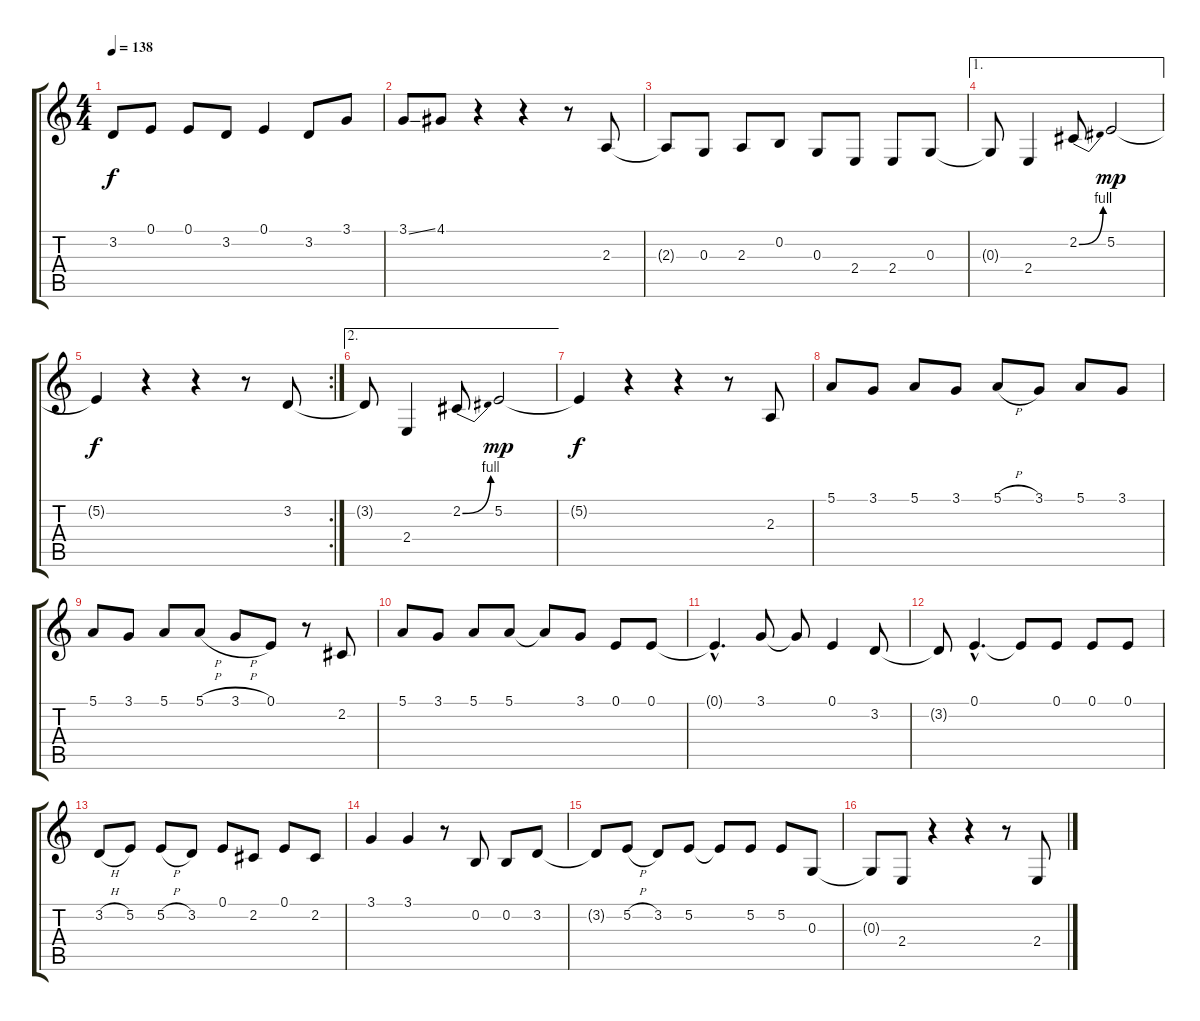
\track "" {instrument altosax}
\staff {score tabs}
\tuning (E4 B3 G3 D3 A2 E2) {hide}
\ts (4 4)
\tempo 138
\clef g2
\ks c
3.2{t}.8{dy f} 0.1.8 0.1.8 3.2.8 0.1.4 3.2.8 3.1.8 |
3.1{ss}.8 4.1.8 r.4 r.4 r.8 2.3.8 |
2.3{t}.8 0.3.8 2.3.8 0.2.8 0.3.8 2.4.8 2.4.8 0.3.8 |
\ae 1
0.3{t}.8 2.4.4 2.2{be (bend 0 0 60 4)}.8 5.2.2{dy mp} |
\rc 2
5.2{t}.4{dy f} r.4 r.4 r.8 3.2.8 |
\ae 2
3.2{t}.8 2.4.4 2.2{be (bend 0 0 60 4)}.8 5.2.2{dy mp} |
5.2{t}.4{dy f} r.4 r.4 r.8 2.3.8 |
5.1.8 3.1.8 5.1.8 3.1.8 5.1{h}.8 3.1.8 5.1.8 3.1.8 |
5.1.8 3.1.8 5.1.8 5.1{h}.8 3.1{h}.8 0.1.8 r.8 2.2.8 |
5.1.8 3.1.8 5.1.8 5.1.8 5.1{t}.8 3.1.8 0.1.8 0.1.8 |
0.1{hac t}.4{d} 3.1.8 3.1{t}.8 0.1.4 3.2.8 |
3.2{t}.8 0.1{hac}.4{d} 0.1{t}.8 0.1.8 0.1.8 0.1.8 |
3.2{h}.8 5.2.8 5.2{h}.8 3.2.8 0.1.8 2.2.8 0.1.8 2.2.8 |
3.1.4 3.1.4 r.8 0.2.8 0.2.8 3.2.8 |
3.2{t}.8 5.2{h}.8 3.2.8 5.2.8 5.2{t}.8 5.2.8 5.2.8 0.3.8 |
0.3{t}.8 2.4.8 r.4 r.4 r.8 2.4.8
